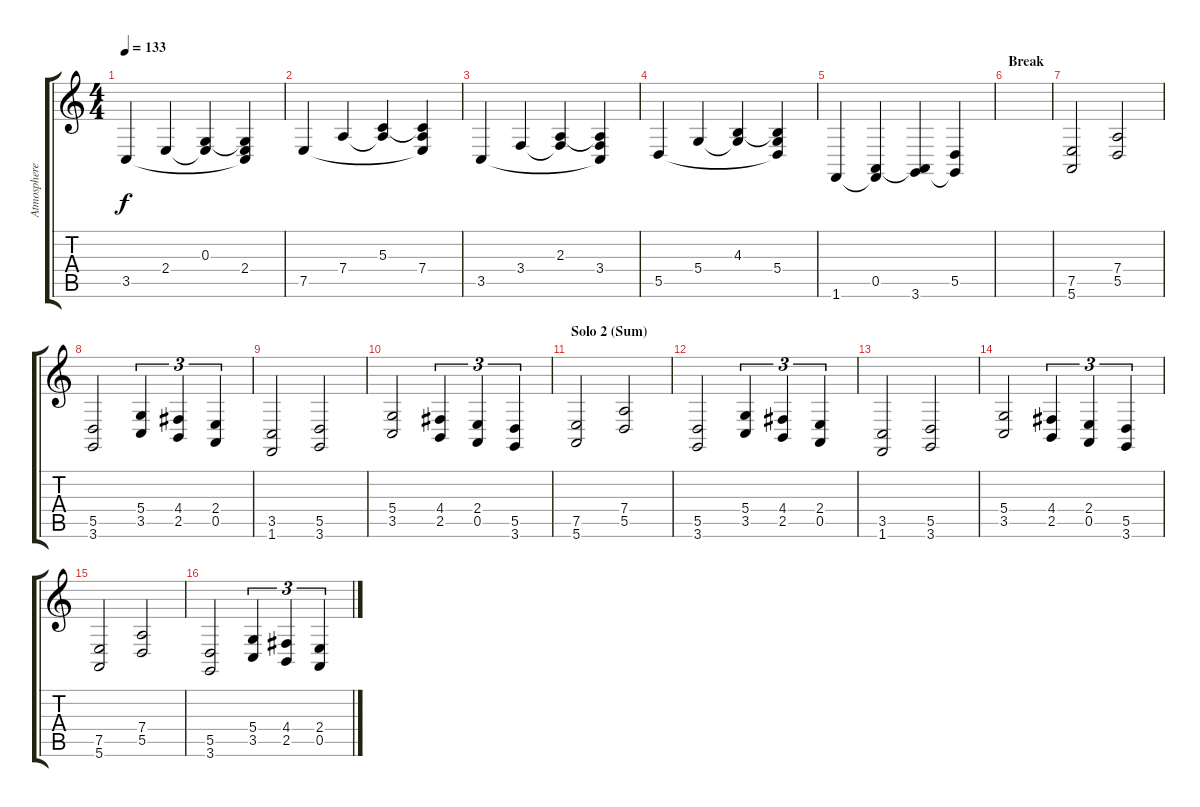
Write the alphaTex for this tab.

\track ("Atmosphere 2" "Atmosphere") {instrument pad2warm}
\staff {score tabs}
\tuning (E4 B3 G3 D3 A2 E2) {hide}
\ts (4 4)
\tempo 133
\clef g2
\ks c
3.5.4{dy f} 2.4.4 (0.3 2.4{t}).4 (0.3{t} 2.4 3.5{t}).4 |
7.5.4 7.4.4 (5.3 7.4{t}).4 (5.3{t} 7.4 7.5{t}).4 |
3.5.4 3.4.4 (2.3 3.4{t}).4 (2.3{t} 3.4 3.5{t}).4 |
5.5.4 5.4.4 (4.3 5.4{t}).4 (4.3{t} 5.4 5.5{t}).4 |
1.6.4 (0.5 1.6{t}).4 (0.5{t} 3.6).4 (5.5 3.6{t}).4 |
\section ("" "Break")
|
(7.5 5.6).2 (7.4 5.5).2 |
(5.5 3.6).2 (5.4 3.5).4{tu (3 2)} (4.4 2.5).4{tu (3 2)} (2.4 0.5).4{tu (3 2)} |
(3.5 1.6).2 (5.5 3.6).2 |
(5.4 3.5).2 (4.4 2.5).4{tu (3 2)} (2.4 0.5).4{tu (3 2)} (5.5 3.6).4{tu (3 2)} |
\section ("" "Solo 2 (Sum)")
(7.5 5.6).2 (7.4 5.5).2 |
(5.5 3.6).2 (5.4 3.5).4{tu (3 2)} (4.4 2.5).4{tu (3 2)} (2.4 0.5).4{tu (3 2)} |
(3.5 1.6).2 (5.5 3.6).2 |
(5.4 3.5).2 (4.4 2.5).4{tu (3 2)} (2.4 0.5).4{tu (3 2)} (5.5 3.6).4{tu (3 2)} |
(7.5 5.6).2 (7.4 5.5).2 |
(5.5 3.6).2 (5.4 3.5).4{tu (3 2)} (4.4 2.5).4{tu (3 2)} (2.4 0.5).4{tu (3 2)}
